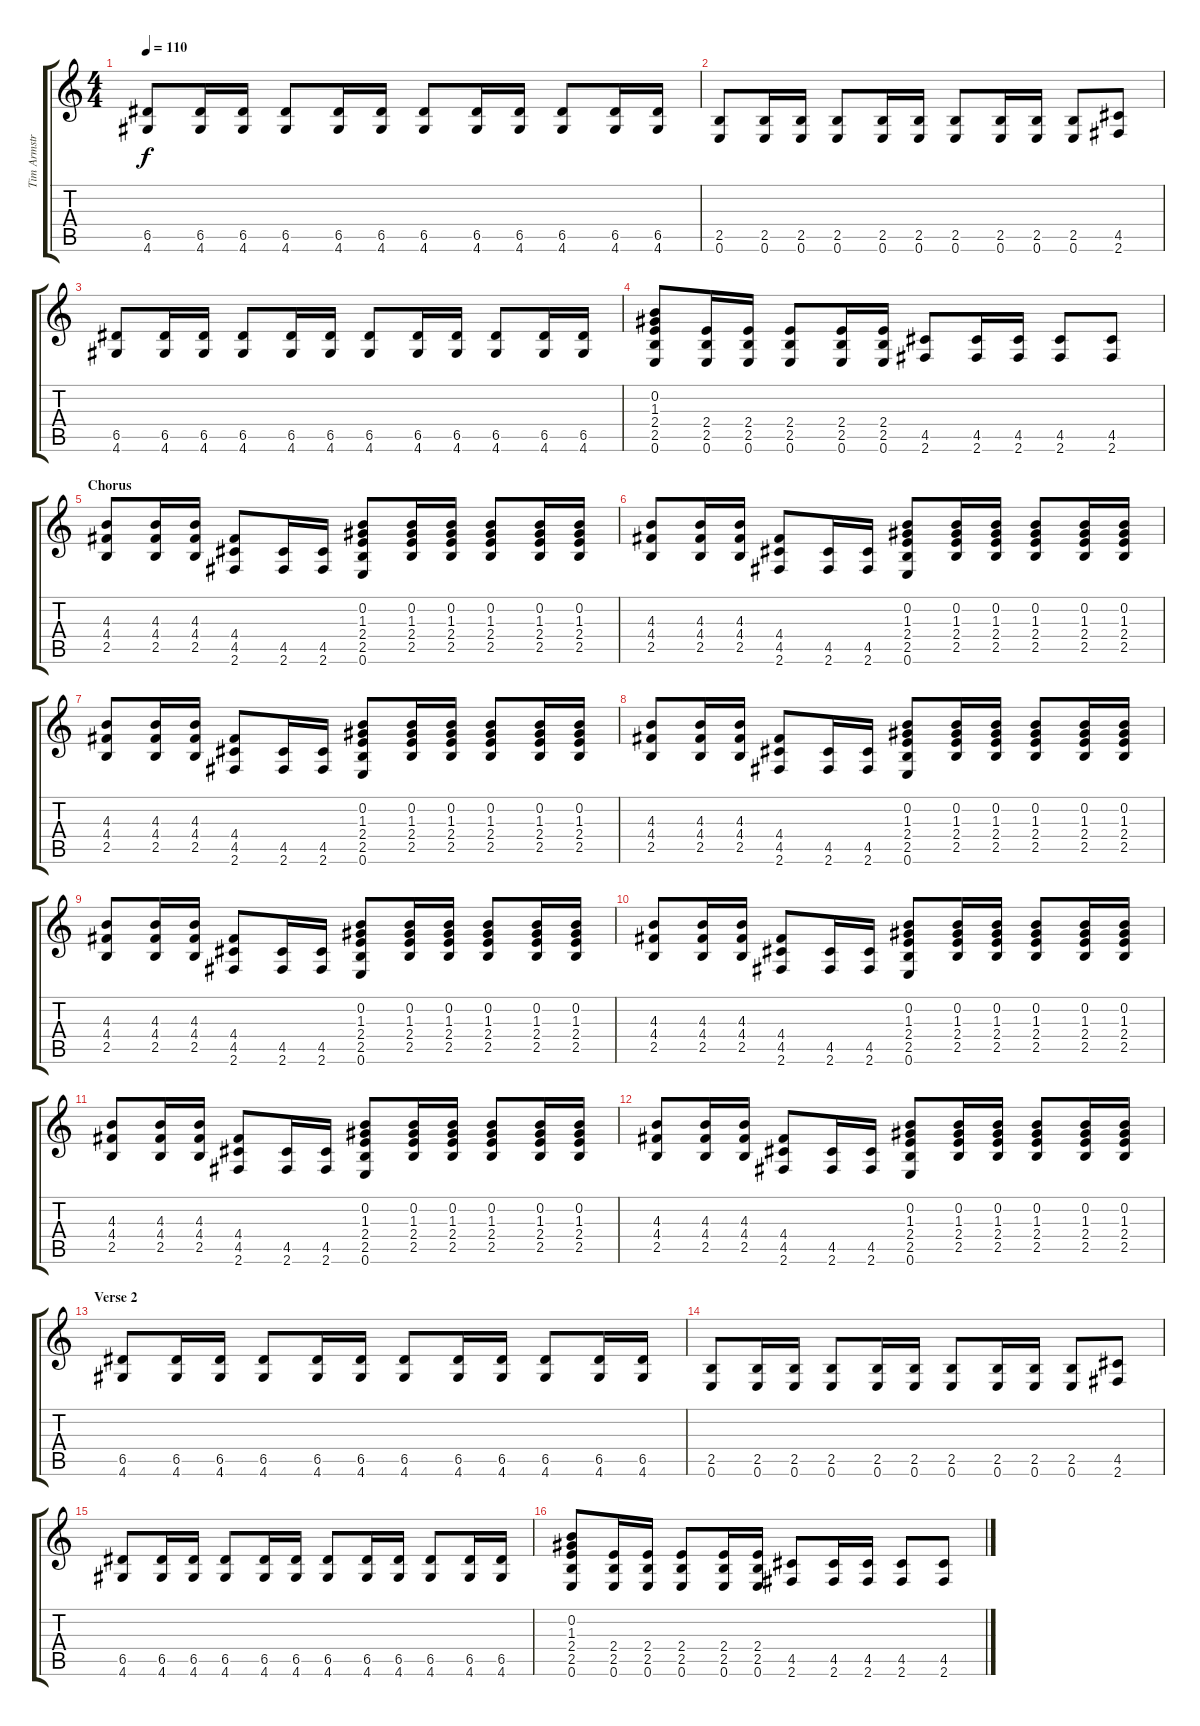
\track ("Tim Armstrong" "Tim Armstr") {instrument distortionguitar}
\staff {score tabs}
\tuning (E4 B3 G3 D3 A2 E2) {hide}
\ts (4 4)
\tempo 110
\clef g2
\ks c
(6.5 4.6).8{dy f} (6.5 4.6).16 (6.5 4.6).16 (6.5 4.6).8 (6.5 4.6).16 (6.5 4.6).16 (6.5 4.6).8 (6.5 4.6).16 (6.5 4.6).16 (6.5 4.6).8 (6.5 4.6).16 (6.5 4.6).16 |
(2.5 0.6).8 (2.5 0.6).16 (2.5 0.6).16 (2.5 0.6).8 (2.5 0.6).16 (2.5 0.6).16 (2.5 0.6).8 (2.5 0.6).16 (2.5 0.6).16 (2.5 0.6).8 (4.5 2.6).8 |
(6.5 4.6).8 (6.5 4.6).16 (6.5 4.6).16 (6.5 4.6).8 (6.5 4.6).16 (6.5 4.6).16 (6.5 4.6).8 (6.5 4.6).16 (6.5 4.6).16 (6.5 4.6).8 (6.5 4.6).16 (6.5 4.6).16 |
(0.2 1.3 2.4 2.5 0.6).8 (2.4 2.5 0.6).16 (2.4 2.5 0.6).16 (2.4 2.5 0.6).8 (2.4 2.5 0.6).16 (2.4 2.5 0.6).16 (4.5 2.6).8 (4.5 2.6).16 (4.5 2.6).16 (4.5 2.6).8 (4.5 2.6).8 |
\section ("" "Chorus")
(4.3 4.4 2.5).8 (4.3 4.4 2.5).16 (4.3 4.4 2.5).16 (4.4 4.5 2.6).8 (4.5 2.6).16 (4.5 2.6).16 (0.2 1.3 2.4 2.5 0.6).8 (0.2 1.3 2.4 2.5).16 (0.2 1.3 2.4 2.5).16 (0.2 1.3 2.4 2.5).8 (0.2 1.3 2.4 2.5).16 (0.2 1.3 2.4 2.5).16 |
(4.3 4.4 2.5).8 (4.3 4.4 2.5).16 (4.3 4.4 2.5).16 (4.4 4.5 2.6).8 (4.5 2.6).16 (4.5 2.6).16 (0.2 1.3 2.4 2.5 0.6).8 (0.2 1.3 2.4 2.5).16 (0.2 1.3 2.4 2.5).16 (0.2 1.3 2.4 2.5).8 (0.2 1.3 2.4 2.5).16 (0.2 1.3 2.4 2.5).16 |
(4.3 4.4 2.5).8 (4.3 4.4 2.5).16 (4.3 4.4 2.5).16 (4.4 4.5 2.6).8 (4.5 2.6).16 (4.5 2.6).16 (0.2 1.3 2.4 2.5 0.6).8 (0.2 1.3 2.4 2.5).16 (0.2 1.3 2.4 2.5).16 (0.2 1.3 2.4 2.5).8 (0.2 1.3 2.4 2.5).16 (0.2 1.3 2.4 2.5).16 |
(4.3 4.4 2.5).8 (4.3 4.4 2.5).16 (4.3 4.4 2.5).16 (4.4 4.5 2.6).8 (4.5 2.6).16 (4.5 2.6).16 (0.2 1.3 2.4 2.5 0.6).8 (0.2 1.3 2.4 2.5).16 (0.2 1.3 2.4 2.5).16 (0.2 1.3 2.4 2.5).8 (0.2 1.3 2.4 2.5).16 (0.2 1.3 2.4 2.5).16 |
(4.3 4.4 2.5).8 (4.3 4.4 2.5).16 (4.3 4.4 2.5).16 (4.4 4.5 2.6).8 (4.5 2.6).16 (4.5 2.6).16 (0.2 1.3 2.4 2.5 0.6).8 (0.2 1.3 2.4 2.5).16 (0.2 1.3 2.4 2.5).16 (0.2 1.3 2.4 2.5).8 (0.2 1.3 2.4 2.5).16 (0.2 1.3 2.4 2.5).16 |
(4.3 4.4 2.5).8 (4.3 4.4 2.5).16 (4.3 4.4 2.5).16 (4.4 4.5 2.6).8 (4.5 2.6).16 (4.5 2.6).16 (0.2 1.3 2.4 2.5 0.6).8 (0.2 1.3 2.4 2.5).16 (0.2 1.3 2.4 2.5).16 (0.2 1.3 2.4 2.5).8 (0.2 1.3 2.4 2.5).16 (0.2 1.3 2.4 2.5).16 |
(4.3 4.4 2.5).8 (4.3 4.4 2.5).16 (4.3 4.4 2.5).16 (4.4 4.5 2.6).8 (4.5 2.6).16 (4.5 2.6).16 (0.2 1.3 2.4 2.5 0.6).8 (0.2 1.3 2.4 2.5).16 (0.2 1.3 2.4 2.5).16 (0.2 1.3 2.4 2.5).8 (0.2 1.3 2.4 2.5).16 (0.2 1.3 2.4 2.5).16 |
(4.3 4.4 2.5).8 (4.3 4.4 2.5).16 (4.3 4.4 2.5).16 (4.4 4.5 2.6).8 (4.5 2.6).16 (4.5 2.6).16 (0.2 1.3 2.4 2.5 0.6).8 (0.2 1.3 2.4 2.5).16 (0.2 1.3 2.4 2.5).16 (0.2 1.3 2.4 2.5).8 (0.2 1.3 2.4 2.5).16 (0.2 1.3 2.4 2.5).16 |
\section ("" "Verse 2")
(6.5 4.6).8 (6.5 4.6).16 (6.5 4.6).16 (6.5 4.6).8 (6.5 4.6).16 (6.5 4.6).16 (6.5 4.6).8 (6.5 4.6).16 (6.5 4.6).16 (6.5 4.6).8 (6.5 4.6).16 (6.5 4.6).16 |
(2.5 0.6).8 (2.5 0.6).16 (2.5 0.6).16 (2.5 0.6).8 (2.5 0.6).16 (2.5 0.6).16 (2.5 0.6).8 (2.5 0.6).16 (2.5 0.6).16 (2.5 0.6).8 (4.5 2.6).8 |
(6.5 4.6).8 (6.5 4.6).16 (6.5 4.6).16 (6.5 4.6).8 (6.5 4.6).16 (6.5 4.6).16 (6.5 4.6).8 (6.5 4.6).16 (6.5 4.6).16 (6.5 4.6).8 (6.5 4.6).16 (6.5 4.6).16 |
(0.2 1.3 2.4 2.5 0.6).8 (2.4 2.5 0.6).16 (2.4 2.5 0.6).16 (2.4 2.5 0.6).8 (2.4 2.5 0.6).16 (2.4 2.5 0.6).16 (4.5 2.6).8 (4.5 2.6).16 (4.5 2.6).16 (4.5 2.6).8 (4.5 2.6).8
